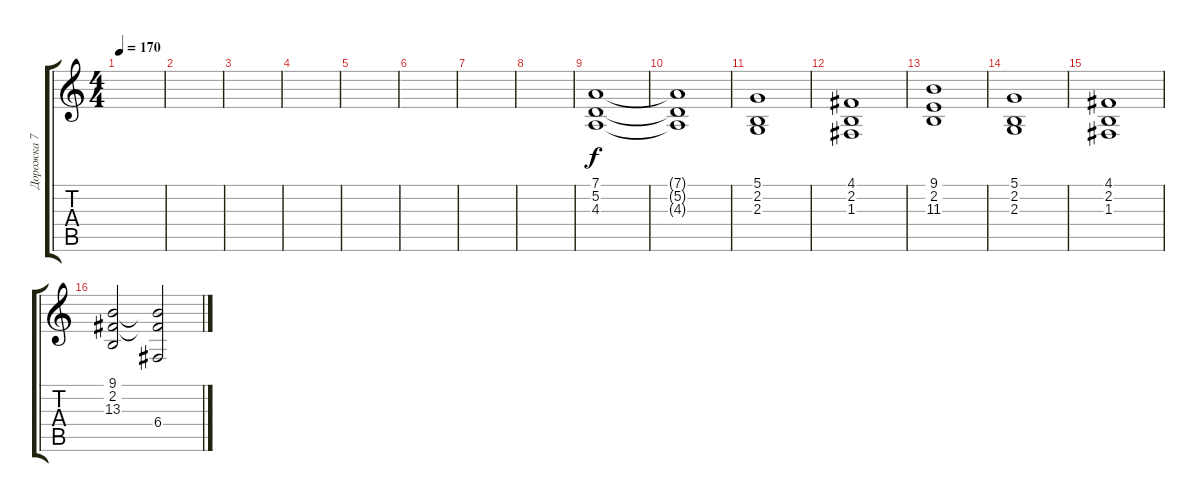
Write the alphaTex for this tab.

\track ("Дорожка 7" "Дорожка 7") {instrument stringensemble1}
\staff {score tabs}
\tuning (D4 A3 F3 C3 G2 C2) {hide}
\ts (4 4)
\tempo 170
\clef g2
\ks c
|
|
|
|
|
|
|
|
(7.1 5.2 4.3).1{volume 16} |
(7.1{t} 5.2{t} 4.3{t}).1 |
(5.1 2.2 2.3).1 |
(4.1 2.2 1.3).1 |
(9.1 2.2 11.3).1 |
(5.1 2.2 2.3).1 |
(4.1 2.2 1.3).1 |
(9.1 2.2 13.3).2 (9.1{t} 13.3{t} 6.4).2
